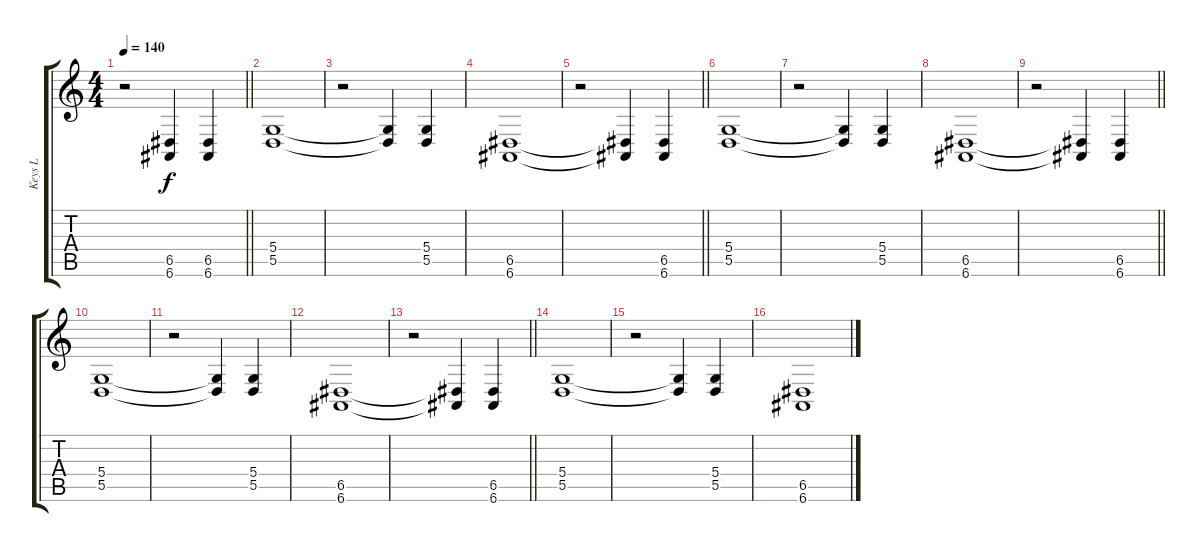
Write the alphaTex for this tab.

\track ("Keys L" "Keys L") {instrument electricpiano1}
\staff {score tabs}
\tuning (E4 B3 G3 D3 A2 E2) {hide}
\ts (4 4)
\tempo 140
\clef g2
\barLineRight lightlight
\ks c
r.2{dy f} (6.5{t} 6.6{t}).4 (6.5 6.6).4 |
(5.4 5.5).1 |
r.2 (5.4{t} 5.5{t}).4 (5.4 5.5).4 |
(6.5 6.6).1 |
\barLineRight lightlight
r.2 (6.5{t} 6.6{t}).4 (6.5 6.6).4 |
(5.4 5.5).1 |
r.2 (5.4{t} 5.5{t}).4 (5.4 5.5).4 |
(6.5 6.6).1 |
\barLineRight lightlight
r.2 (6.5{t} 6.6{t}).4 (6.5 6.6).4 |
(5.4 5.5).1 |
r.2 (5.4{t} 5.5{t}).4 (5.4 5.5).4 |
(6.5 6.6).1 |
\barLineRight lightlight
r.2 (6.5{t} 6.6{t}).4 (6.5 6.6).4 |
(5.4 5.5).1 |
r.2 (5.4{t} 5.5{t}).4 (5.4 5.5).4 |
(6.5 6.6).1
